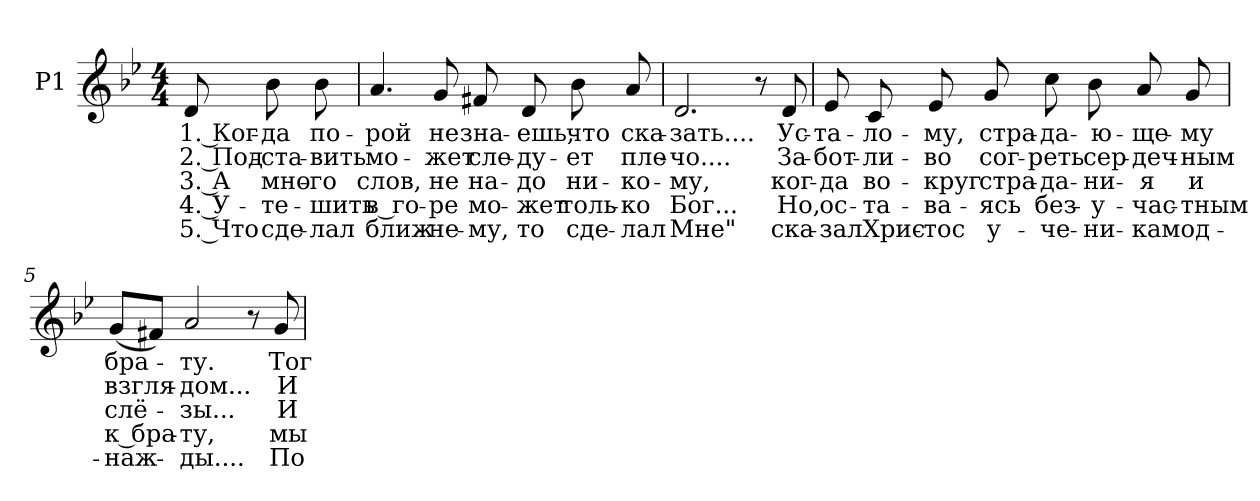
**kern	**text	**text	**text	**text	**text
*part1	*part1	*part1	*part1	*part1	*part1
*staff1	*staff1	*staff1	*staff1	*staff1	*staff1
*I"P1	*	*	*	*	*
!!LO:PB:g=z
*clefG2	*	*	*	*	*
*k[b-e-]	*	*	*	*	*
*g:	*	*	*	*	*
*M4/4	*	*	*	*	*
=1	=1	=1	=1	=1	=1
!	!LO:LY:b:color=#000000	!LO:LY:b:color=#000000	!LO:LY:b:color=#000000	!LO:LY:b:color=#000000	!LO:LY:b:color=#000000
8di/	1. Ког-	2. Под-	3. А	4. У-	-5. Что
!	!LO:LY:b:color=#000000	!LO:LY:b:color=#000000	!LO:LY:b:color=#000000	!LO:LY:b:color=#000000	!LO:LY:b:color=#000000
8b-i\	-да	-ста-	мно-	-те-	-сде-
!	!LO:LY:b:color=#000000	!LO:LY:b:color=#000000	!LO:LY:b:color=#000000	!LO:LY:b:color=#000000	!LO:LY:b:color=#000000
8b-i\	по-	-вить	-го	шить	лал
=2	=2	=2	=2	=2	=2
!	!LO:LY:b:color=#000000	!LO:LY:b:color=#000000	!LO:LY:b:color=#000000	!LO:LY:b:color=#000000	!LO:LY:b:color=#000000
4.ai/	-рой	мо-	слов,	в го-	-ближ-
!	!LO:LY:b:color=#000000	!LO:LY:b:color=#000000	!LO:LY:b:color=#000000	!LO:LY:b:color=#000000	!LO:LY:b:color=#000000
8gi/	не	-жет	-не	ре	не-
!	!LO:LY:b:color=#000000	!LO:LY:b:color=#000000	!LO:LY:b:color=#000000	!LO:LY:b:color=#000000	!LO:LY:b:color=#000000
8f#Xi/	зна-	сле-	-на-	-мо-	-му,
!	!LO:LY:b:color=#000000	!LO:LY:b:color=#000000	!LO:LY:b:color=#000000	!LO:LY:b:color=#000000	!LO:LY:b:color=#000000
8di/	-ешь,	-ду-	до	жет	то
!	!LO:LY:b:color=#000000	!LO:LY:b:color=#000000	!LO:LY:b:color=#000000	!LO:LY:b:color=#000000	!LO:LY:b:color=#000000
8b-i\	что	-ет	ни-	-толь-	-сде-
!	!LO:LY:b:color=#000000	!LO:LY:b:color=#000000	!LO:LY:b:color=#000000	!LO:LY:b:color=#000000	!LO:LY:b:color=#000000
8ai/	ска-	пле-	-ко-	-ко	лал
=3	=3	=3	=3	=3	=3
!	!LO:LY:b:color=#000000	!LO:LY:b:color=#000000	!LO:LY:b:color=#000000	!LO:LY:b:color=#000000	!LO:LY:b:color=#000000
2.di/	-зать....	-чо....	му,	Бог...	Мне"
8r	.	.	.	.	.
!	!LO:LY:b:color=#000000	!LO:LY:b:color=#000000	!LO:LY:b:color=#000000	!LO:LY:b:color=#000000	!LO:LY:b:color=#000000
8di/	Ус-	За-	ког-	-Но,	ска-
!!LO:LB:g=z
=4	=4	=4	=4	=4	=4
!	!LO:LY:b:color=#000000	!LO:LY:b:color=#000000	!LO:LY:b:color=#000000	!LO:LY:b:color=#000000	!LO:LY:b:color=#000000
8e-i/	-та-	-бот-	-да	ос-	-зал
!	!LO:LY:b:color=#000000	!LO:LY:b:color=#000000	!LO:LY:b:color=#000000	!LO:LY:b:color=#000000	!LO:LY:b:color=#000000
8ci/	-ло-	-ли-	во-	-та-	-Хрис-
!	!LO:LY:b:color=#000000	!LO:LY:b:color=#000000	!LO:LY:b:color=#000000	!LO:LY:b:color=#000000	!LO:LY:b:color=#000000
8e-i/	-му,	-во	-круг	ва-	-тос
!	!LO:LY:b:color=#000000	!LO:LY:b:color=#000000	!LO:LY:b:color=#000000	!LO:LY:b:color=#000000	!LO:LY:b:color=#000000
8gi/	стра-	сог-	стра-	-ясь	у-
!	!LO:LY:b:color=#000000	!LO:LY:b:color=#000000	!LO:LY:b:color=#000000	!LO:LY:b:color=#000000	!LO:LY:b:color=#000000
8cci\	-да-	-реть	-да-	-без-	-че-
!	!LO:LY:b:color=#000000	!LO:LY:b:color=#000000	!LO:LY:b:color=#000000	!LO:LY:b:color=#000000	!LO:LY:b:color=#000000
8b-i\	-ю-	сер-	-ни-	-у-	-ни-
!	!LO:LY:b:color=#000000	!LO:LY:b:color=#000000	!LO:LY:b:color=#000000	!LO:LY:b:color=#000000	!LO:LY:b:color=#000000
8ai/	-ще-	-деч-	-я	час-	-кам
!	!LO:LY:b:color=#000000	!LO:LY:b:color=#000000	!LO:LY:b:color=#000000	!LO:LY:b:color=#000000	!LO:LY:b:color=#000000
8gi/	-му	-ным	и	тным	од-
=5	=5	=5	=5	=5	=5
!	!LO:LY:b:color=#000000	!LO:LY:b:color=#000000	!LO:LY:b:color=#000000	!LO:LY:b:color=#000000	!LO:LY:b:color=#000000
(8gi/L	бра-	взгля-	-слё-	-к бра-	-наж-
8f#Xi/J)	.	.	.	.	.
!	!LO:LY:b:color=#000000	!LO:LY:b:color=#000000	!LO:LY:b:color=#000000	!LO:LY:b:color=#000000	!LO:LY:b:color=#000000
2ai/	-ту.	-дом...	-зы...	ту,	ды....
8r	.	.	.	.	.
!	!LO:LY:b:color=#000000	!LO:LY:b:color=#000000	!LO:LY:b:color=#000000	!LO:LY:b:color=#000000	!LO:LY:b:color=#000000
8gi/	Тог-	И	И	мы	По-
=	=	=	=	=	=
*-	*-	*-	*-	*-	*-
